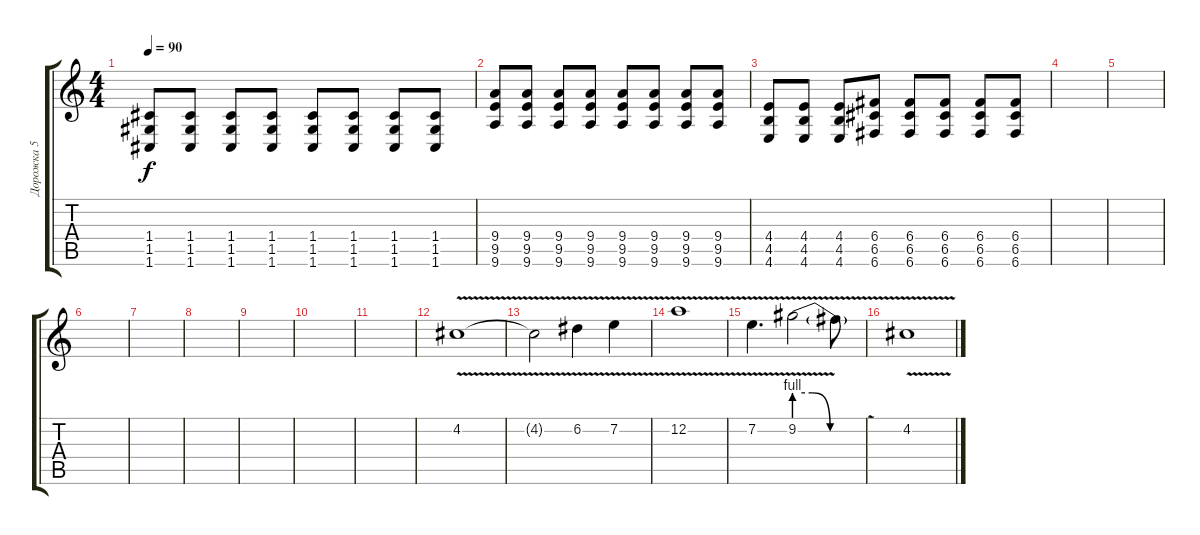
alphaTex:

\track ("Дорожка 5" "Дорожка 5") {instrument distortionguitar}
\staff {score tabs}
\tuning (D4 A3 F3 C3 G2 C2) {hide}
\ts (4 4)
\tempo 90
\clef g2
\ks c
(1.4 1.5 1.6).8{dy f} (1.4 1.5 1.6).8 (1.4 1.5 1.6).8 (1.4 1.5 1.6).8 (1.4 1.5 1.6).8 (1.4 1.5 1.6).8 (1.4 1.5 1.6).8 (1.4 1.5 1.6).8 |
(9.4 9.5 9.6).8 (9.4 9.5 9.6).8 (9.4 9.5 9.6).8 (9.4 9.5 9.6).8 (9.4 9.5 9.6).8 (9.4 9.5 9.6).8 (9.4 9.5 9.6).8 (9.4 9.5 9.6).8 |
(4.4 4.5 4.6).8 (4.4 4.5 4.6).8 (4.4 4.5 4.6).8 (6.4 6.5 6.6).8 (6.4 6.5 6.6).8 (6.4 6.5 6.6).8 (6.4 6.5 6.6).8 (6.4 6.5 6.6).8 |
|
|
|
|
|
|
|
|
4.2{v}.1 |
4.2{v t}.2 6.2{v}.4 7.2{v}.4 |
12.2{v}.1 |
7.2{v}.4{d} 9.2{be (custom 0 4 15 4 30 0 60 0) v}.2 9.2{v t}.8 |
4.2{v}.1
